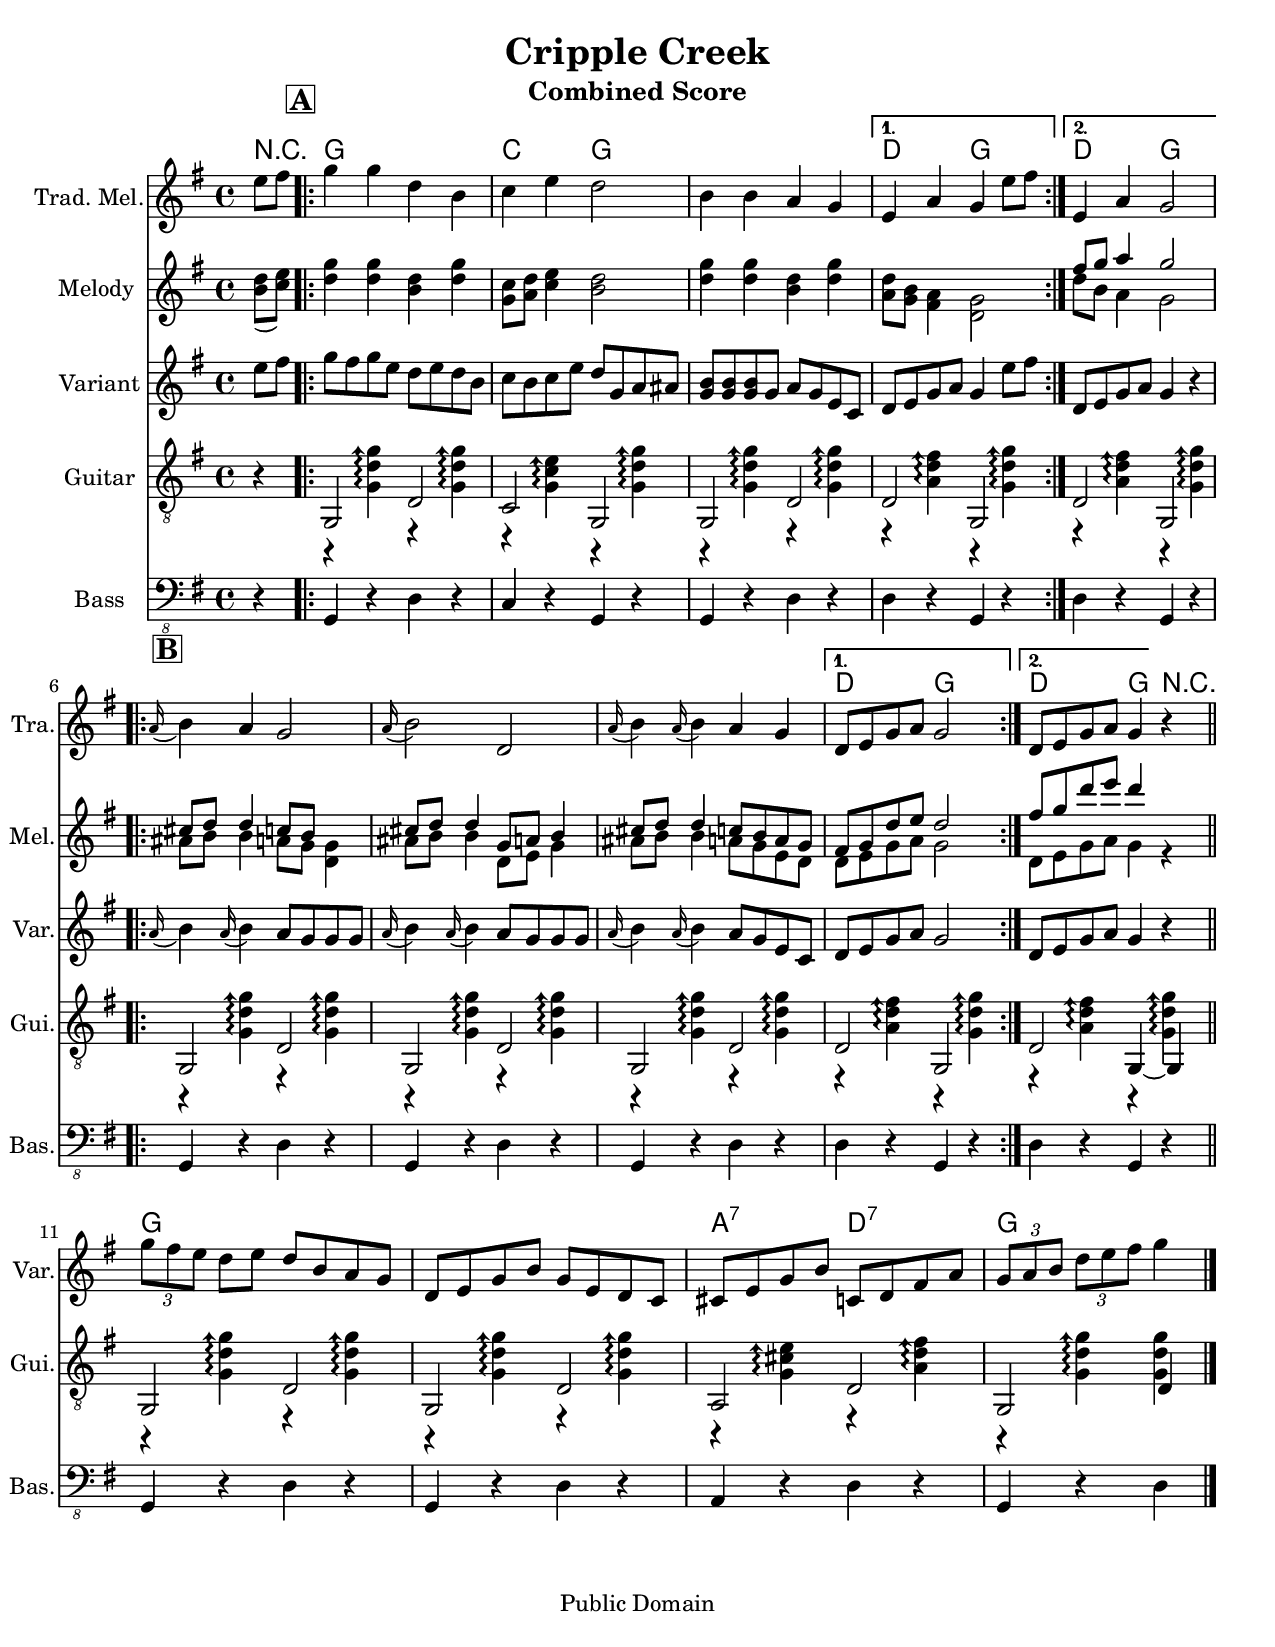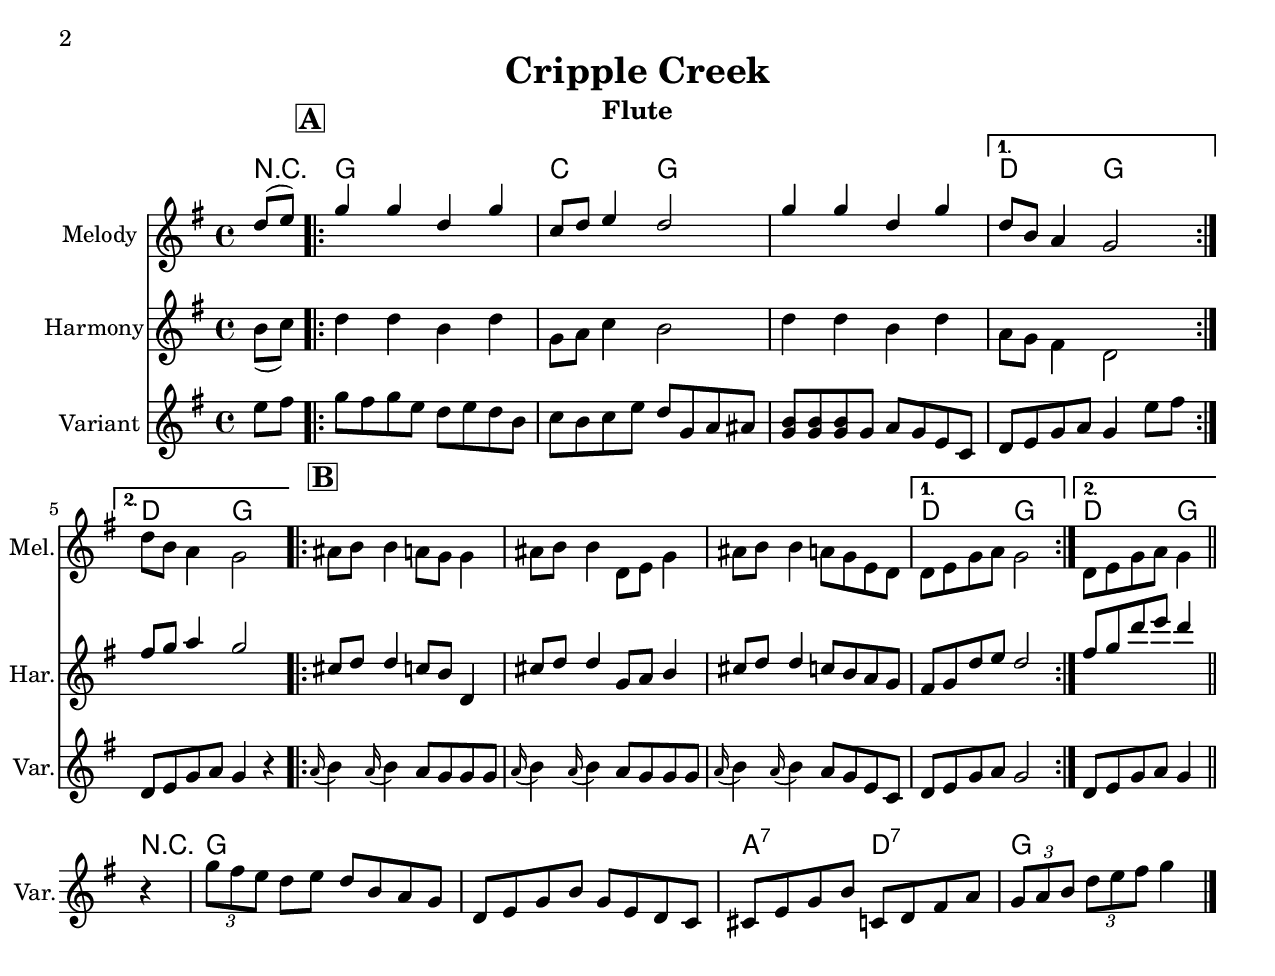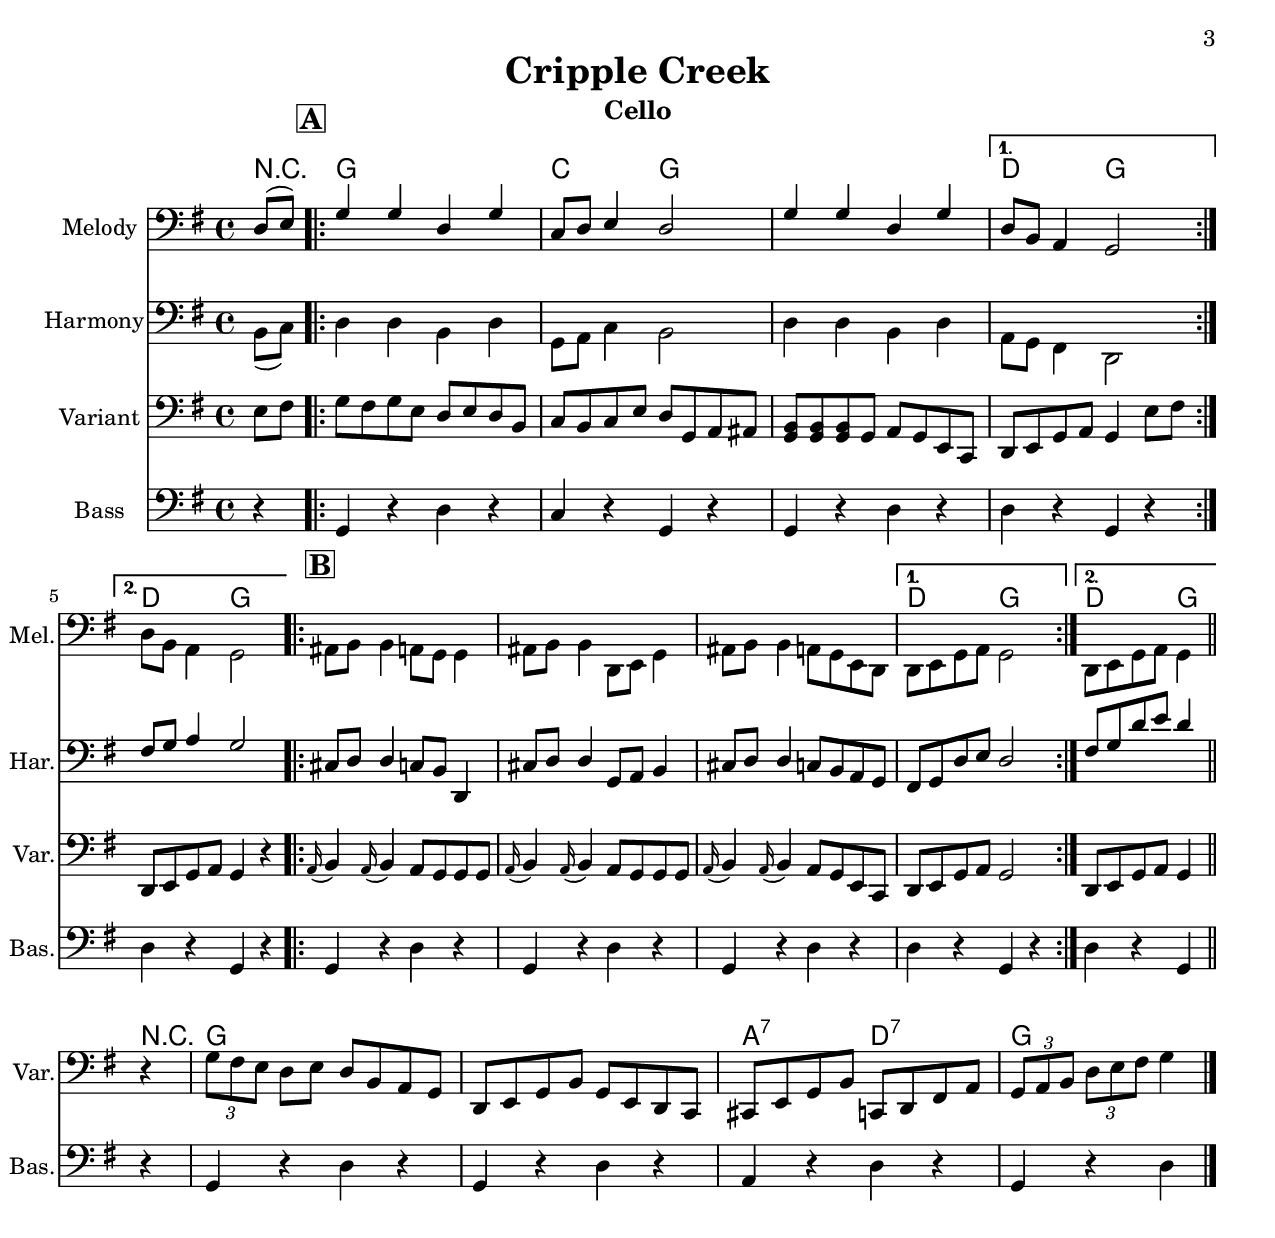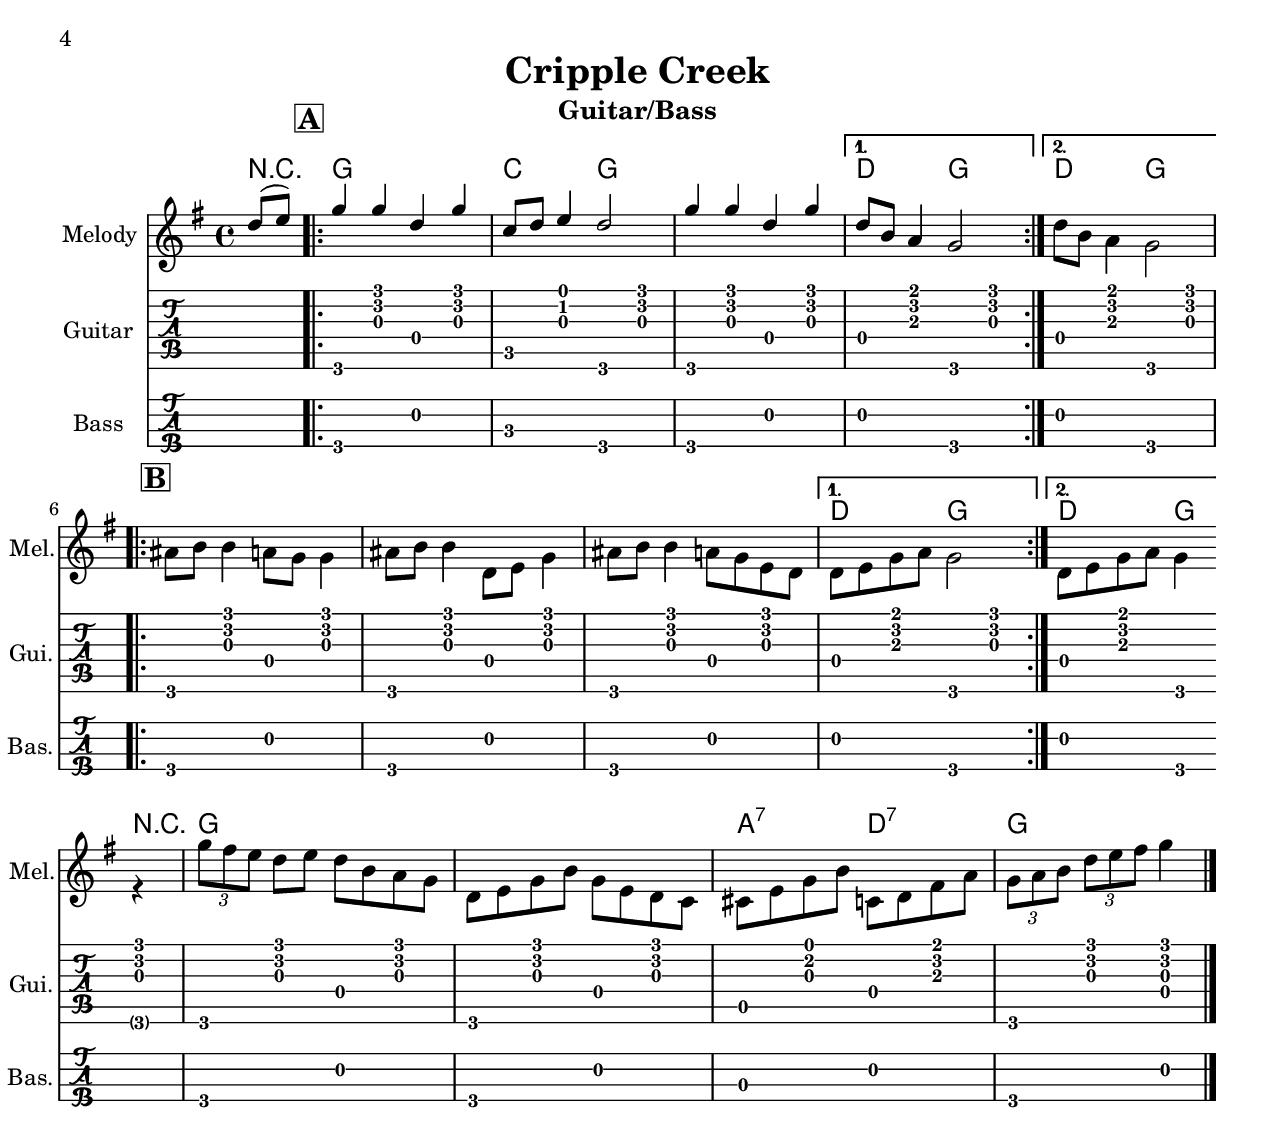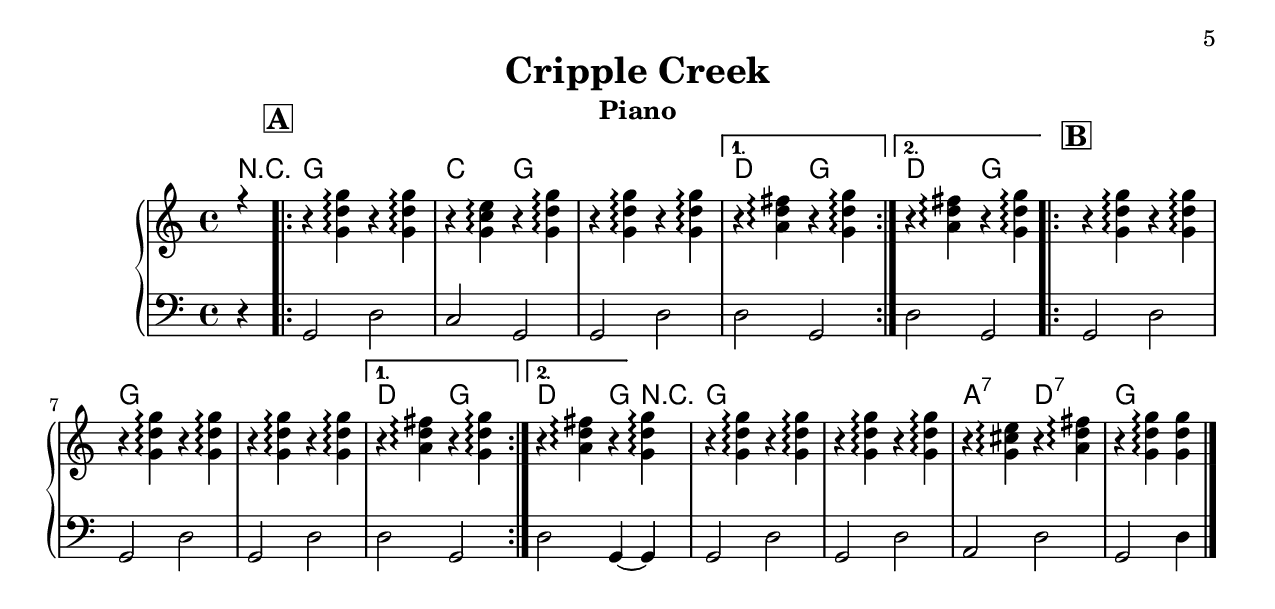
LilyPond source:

\version "2.6.3"
\header {
  title = "Cripple Creek"
  piece = "Traditional"
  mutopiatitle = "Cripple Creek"
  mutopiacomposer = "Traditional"
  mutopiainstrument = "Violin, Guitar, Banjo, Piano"
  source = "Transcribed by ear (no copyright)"
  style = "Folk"
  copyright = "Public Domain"
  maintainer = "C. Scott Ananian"
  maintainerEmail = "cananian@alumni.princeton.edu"
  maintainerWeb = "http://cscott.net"
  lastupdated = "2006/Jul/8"
  meter = 129
}
#(set-default-paper-size "letter")

% "traditional" melody.  Doesn't go well w/ banjo part?
tradmel = \relative c''
{
  \tag #'key \key g \major
  \time 4/4

  \tag #'partial \partial 8*2
  e8 fis

  \repeat volta 2 {
  g4 g d b |
  c4 e d2 |
  b4 b a g |
  } \alternative {
    { e4 a g e'8 fis |}
    { e,4 a g2 |}
  }
  \repeat volta 2 {
    \appoggiatura a16 b4 a4 g2 |
    \appoggiatura a16 b2 d,2 |
    \appoggiatura a'16 b4 \appoggiatura a16 b4 a4 g |
  } \alternative {
    { d8 e g a g2 | }
    { d8 e g a g4 }
  }
}
closer = \relative c'' 
{
  r4 |
  \times 2/3 { g'8 fis e } d8 e d b a g |
  d8 e g b  g e d c |
  cis8 e g b  c, d fis a |
  \times 2/3 { g8 a b } \times 2/3 { d e fis } g4
  \bar "|."
}
jethro = \relative c''
{
  \tag #'key \key g \major
  \time 4/4

  \tag #'partial \partial 8*2
  e8 fis

  \repeat volta 2 {
  g8 fis g e d e d b |
  c8 b c e d g, a ais |
  <b g>8 <b g> <b g> g a g e c |
  } \alternative {
    { d8 e g a g4 e'8 fis }
    { d,8 e g a g4 r4 }
  }
  \repeat volta 2 {
    \appoggiatura a16 b4 \appoggiatura a16 b4 a8 g g g |
    \appoggiatura a16 b4 \appoggiatura a16 b4 a8 g g g |
    \appoggiatura a16 b4 \appoggiatura a16 b4 a8 g e c |
  } \alternative {
    { d8 e g a g2 | }
    { d8 e g a g4 }
  }
  % closer?
  \tag #'closer \closer
}
melody = \relative c''
{
  \voiceOne
  \tag #'key \key g \major
  \time 4/4

  \tag #'partial \partial 8*2
  d8(e)
  \repeat volta 2 {
    g4 g d g | c,8 d e4 d2 |
    g4 g d g |
  } \alternative {
    { d8 b a4 g2 } { \voiceTwo d'8 b a4 g2 }
  }
  \repeat volta 2 {
    \grace s16
    ais8 b b4 a8 g g4 |
    ais8 b b4 d,8 e g4 |
    ais8 b b4 a8 g e d |
  } \alternative {
    { d8 e g a g2 | }
    { d8 e g a g4 }
  }
}
alternate = \relative c''
{
  \voiceTwo
  \tag #'key \key g \major
  \time 4/4

  \tag #'partial \partial 8*2
  b8(c)
  \repeat volta 2 {
    d4 d b d | g,8 a c4 b2 |
    d4 d b d |
  } \alternative {
    { a8 g fis4 d2 } { \voiceOne fis'8 g a4 g2 }
  }
  \repeat volta 2 {
    \grace s16
    cis,8 d d4 c8 b d,4 |
    cis'8 d d4 g,8 a b4 |
    cis8 d d4 c8 b a g |
  } \alternative {
    { fis8 g d' e d2 | }
    { fis8 g d' e d4 }
  }
}

bass = \relative c,
{
  \tag #'key \key g \major
  \time 4/4
  \tag #'partial \partial 8*2
  r4
  \repeat volta 2 {
    g4 r d' r | c4 r g r |
    g4 r d' r |
  } \alternative {
    { d4 r g, r | }
    { d'4 r g, r | }
  }
  \repeat volta 2 {
    \grace s16 g4 r d' r | g,4 r d' r | g,4 r d' r |
  } \alternative {
    { d4 r g, r }
    { d'4 r g, }
  }
  \tag #'closer
  { r |
    g4 r d' r | g, r d' r | a r d r | g, r d'4
    \bar "|."
  }
}

harmonies = \chordmode {
  \set Score.markFormatter = #format-mark-box-letters
   \time 4/4
   \tag #'partial \partial 8*2 r4
   \repeat volta 2 {
     \once\override Score.RehearsalMark #'extra-offset = #'(0 . 2)
     \mark\default
     g2 g | c g |
     g2 g | 
   } \alternative {
     { d2 g }
     { d2 g }
   }
   \repeat volta 2 {
     \grace s16
     \once\override Score.RehearsalMark #'extra-offset = #'(0 . 2)
     \mark\default
     g2 g | g g | g g |
   } \alternative {
     { d2 g | }
     { d2 g4 }
   }
   \tag #'closer
   { r4 |
     g2 g | g g | a:7 d:7 | g g4
     \bar "|."
   }
}

guitarA = \relative c
{
  \time 4/4
  \tag #'partial \partial 8*2
  r4
  \repeat volta 2 {
    g2 d' | c2 g | g2 d' |
  } \alternative {
    { d2 g, | }
    { d'2 g, | }
  }
  \repeat volta 2 {
    \grace s16
    g2 d' | g,2 d' | g,2 d' |
  } \alternative {
    {  d2 g, | }
    {  d'2 g,4-\tag #'closer ~ }
  }
  \tag #'closer
  {
    g4 |
    g2 d' | g, d' | a d | g, d'4
    \bar "|."
  }
}
guitarB = \relative c
{
  \time 4/4
  \tag #'partial \partial 8*2
  s4 \arpeggioUp
  \repeat volta 2 {
    s4 <g' d' g>\arpeggio s4 <g d' g>\arpeggio |
    s4 <g c e>\arpeggio s4 <g d' g>\arpeggio |
    s4 <g d' g>\arpeggio s4 <g d' g>\arpeggio |
  } \alternative {
    { s4 <a d fis>\arpeggio s4 <g d' g>\arpeggio | }
    { s4 <a d fis>\arpeggio s4 <g d' g>\arpeggio | }
  }
  \repeat volta 2 {
    \grace s16
    s4 <g d' g>\arpeggio s4 <g d' g>\arpeggio |
    s4 <g d' g>\arpeggio s4 <g d' g>\arpeggio |
    s4 <g d' g>\arpeggio s4 <g d' g>\arpeggio |
  } \alternative {
    { s4 <a d fis>\arpeggio s4 <g d' g>\arpeggio | }
    { s4 <a d fis>\arpeggio s4 }
  }
  \tag #'closer
  {
    <g d' g>4\arpeggio |
    s4 <g d' g>\arpeggio s4 <g d' g>\arpeggio |
    s4 <g d' g>\arpeggio s4 <g d' g>\arpeggio |
    s4 <g cis e>\arpeggio s4 <a d fis>\arpeggio |
    s4  <g d' g>\arpeggio <g d' g>
    \bar "|."
  }
}
guitarC = \relative c
{
  \time 4/4
  \tag #'partial \partial 8*2
  s4 \arpeggioUp
  \repeat volta 2 {
    \repeat unfold 3 { r4 s4 r4 s4 | }
  } \alternative {
    { r4 s4 r4 s4 | }
    { r4 s4 r4 s4 | }
  }
  \repeat volta 2 {
    \grace s16
    \repeat unfold 3 { r4 s4 r4 s4 | }
  } \alternative {
    { r4 s4 r4 s4 }
    { r4 s4 r4 }
  }
  \tag #'closer
  { s4 |
    \repeat unfold 3 { r4 s4 r4 s4 | }
    r4 s4 s4
    \bar "|."
  }
}

\paper {
  scoreTitleMarkup = \bookTitleMarkup
  bookTitleMarkup = \markup {}
  raggedbottom = ##t
}

% combined score
\score {
  \header {
    instrument = "Combined Score"
  }
  <<
    \context ChordNames {
      \set chordChanges = ##t
      \harmonies
    }
    \new Staff <<
      \set Staff.instrument = "Trad. Mel."
      \set Staff.instr = "Tra."
      { \tradmel r4 \bar "||" \break }
    >>
    \new Staff << 
      \set Staff.instrument = "Melody "
      \set Staff.instr = "Mel."
      \set Staff.printPartCombineTexts = ##f
      \partcombine { \melody r4 \bar "||" } { \alternate r4 }

    >>
    \new Staff <<
      \set Staff.instrument = "Variant"
      \set Staff.instr = "Var."
      \jethro
    >>
    \new Staff <<
      \set Staff.instrument = "Guitar"
      \set Staff.instr = "Gui."
      \clef "treble_8"
      \key g \major
      \new Voice { \guitarA }
      \new Voice { \guitarB }
      \new Voice { \guitarC }
    >>
    \new Staff << \clef "bass_8"
      \set Staff.instrument = "Bass"
      \set Staff.instr = "Bas."
      \bass
    >>
  >>
}

% flute score
\score {
  \header {
    instrument = "Flute"
    breakbefore=##t
  }
  <<
    \context ChordNames {
         \set chordChanges = ##t
         \harmonies
    }
    \context Staff = fluteA {
      \set Staff.instrument = "Melody"
      \set Staff.instr = "Mel."
      \melody \bar "||" \break
    }
    \context Staff = fluteB {
      \set Staff.instrument = "Harmony"
      \set Staff.instr = "Har."
      \alternate
    }
    \context Staff = fluteC {
      \set Staff.instrument = "Variant"
      \set Staff.instr = "Var."
      \jethro
    }
  >>
}

% cello score (octave-shifted)
\score {
  \header {
    instrument = "Cello"
    breakbefore=##t
  }
  <<
    \context ChordNames {
         \set chordChanges = ##t
         \harmonies
    }
    \context Staff = celloA {
      \set Staff.instrument = "Melody"
      \set Staff.instr = "Mel."
      \transpose c c,, { \clef bass \melody  \bar "||" \break } % 2 octaves down
    }
    \context Staff = celloB {
      \set Staff.instrument = "Harmony"
      \set Staff.instr = "Har."
      \transpose c c,, { \clef bass \alternate } % 2 octaves down
    }
    \context Staff = celloC {
      \set Staff.instrument = "Variant"
      \set Staff.instr = "Var."
      \transpose c c,, { \clef bass \jethro } % 2 octaves down
    }
    \context Staff = celloD {
      \set Staff.instrument = "Bass"
      \set Staff.instr = "Bas."
      \transpose c c' { \clef bass \bass } % 1 octave up
    }
  >>
}

% guitar/bass score (tablature)
\score {
  \header {
    instrument = "Guitar/Bass"
    breakbefore=##t
  }
  <<
    \context ChordNames {
         \set chordChanges = ##t
         \harmonies
    }
    \context Staff = melody {
      \set Staff.instrument = "Melody"
      \set Staff.instr = "Mel."
      \melody \break \closer
    }
    \new TabStaff << 
      \set TabStaff.instrument = "Guitar"
      \set TabStaff.instr = "Gui."
      \time 4/4
      \new TabVoice \guitarA
      \new TabVoice \guitarB
    >>
    \new TabStaff <<
      \set TabStaff.instrument = "Bass"
      \set TabStaff.instr = "Bas."
      \set TabStaff.stringTunings = #bass-tuning
      \removeWithTag #'key \bass
    >>
  >>
}

% piano part (same as guitar part)
\score {
  \header {
    instrument = "Piano"
    breakbefore=##t
  }
  <<
    \context ChordNames {
      \set chordChanges = ##t
      \harmonies
    }
    \new PianoStaff <<
      \new Staff {
	\set Staff.printPartCombineTexts = ##f
	\partcombine
	{ \transpose c c' \guitarB }
	{ \partcombine { \partial 8*2 r4 } \guitarC }
      }
      \new Staff { \clef bass \guitarA }
    >>
  >>
}

% midi score.
\score {
  \unfoldRepeats
  \context PianoStaff <<
    \context Staff=trad <<
      \set Staff.midiInstrument = "flute"
      \transpose c c' \tradmel
    >>
    \context Staff=melody <<
      \set Staff.midiInstrument = "fiddle"
      {
	\partial 8*2
	s4 | s1*15 | s2 s4
	\removeWithTag #'partial \melody
      }
    >>
    \context Staff=harmony <<
      \set Staff.midiInstrument = "fiddle"
      {
	\partial 8*2
	s4 | s1*15 | s2 s4
	\removeWithTag #'partial \alternate
      }
    >>
    \context Staff=jethro <<
      \set Staff.midiInstrument = "flute"
      \transpose c c' {
	\partial 8*2
	s4 | s1*31 | s2 s4
	\removeWithTag #'partial \jethro % includes closer
      }
    >>
    \context Staff=guitar <<
      \set Staff.midiInstrument = "acoustic guitar (steel)"
      \time 4/4
      \new Voice {
	\repeat unfold 2 { \removeWithTag #'closer \guitarA }
	\removeWithTag #'partial \guitarA % includes closer
      }
      \new Voice {
	\repeat unfold 2 { \removeWithTag #'closer \guitarB }
	\removeWithTag #'partial \guitarB % includes closer
      }
    >>
    \context Staff=bass <<
      \set Staff.midiInstrument = "acoustic bass"
      \repeat unfold 2 { \removeWithTag #'closer \bass }
      \removeWithTag #'partial \bass % includes closer
    >>
%{
    \context Staff=chords <<
      \set Staff.midiInstrument = "pizzicato strings"
      \repeat unfold 2 { \removeWithTag #'closer \harmonies }
      \removeWithTag #'partial \harmonies % includes closer
    >>
%}
  >>
  \midi {
    \tempo 2=120
  }
}
